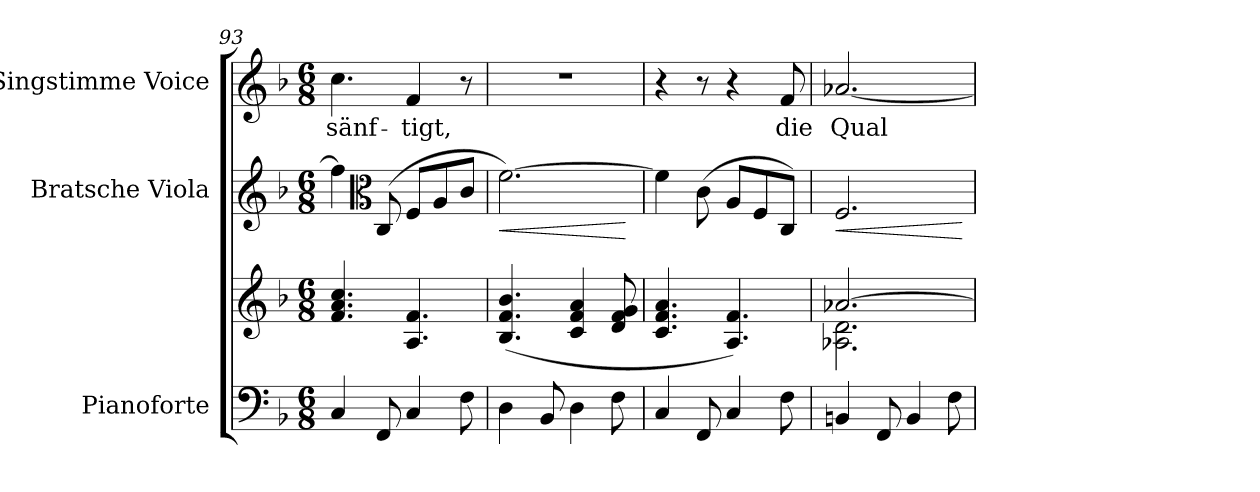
**kern	**kern	**kern	**dynam	**kern	**text
*part3	*part3	*part2	*part2	*part1	*part1
*staff4	*staff3	*staff2	*staff2	*staff1	*staff1
*I"Pianoforte	*	*I"Bratsche Viola	*	*I"Singstimme Voice	*
*I'Pno	*	*I'Vla	*	*	*
*clefF4	*clefG2	*clefG2	*	*clefG2	*
*k[b-]	*k[b-]	*k[b-]	*	*k[b-]	*
*M6/8	*M6/8	*M6/8	*	*M6/8	*
=93	=93	=93	=93	=93	=93
!	!	!	!	!	!LO:LY:b
4C/	4.f/ 4.a/ 4.cc/	4ff\]	.	4.cc\	-sänf-
*	*	*clefC3	*	*	*
8FF/	.	(>8C/	.	.	.
!	!	!	!	!	!LO:LY:b
4C/	4.A/ 4.f/	8F/L	.	4f/	-tigt,
.	.	8A/	.	.	.
8F\	.	8c/J	.	8r	.
!!LO:LB:g=z
=94	=94	=94	=94	=94	=94
!	!	!	!LO:HP:b	!	!
!	!	!	!LO:HP:n=1:b	!	!
4D\	(4.B-/ 4.f/ 4.b-/	[2.f\)	< >	2.r	.
8BB-/	.	.	.	.	.
4D\	4c/ 4f/ 4a/	.	.	.	.
8F\	8d/ 8f/ 8g/	.	.	.	.
.	.	.	[	.	.
=95	=95	=95	=95	=95	=95
4C/	4.c/ 4.f/ 4.a/	4f\]	.	4r	.
8FF/	.	(8c\	]	8r	.
4C/	4.A/ 4.f/)	8A/L	.	4r	.
.	.	8F/	.	.	.
!	!	!	!	!	!LO:LY:b
8F\	.	8C/J)	.	8f/	die
=96	=96	=96	=96	=96	=96
*	*^	*	*	*	*
!	!	!	!	!LO:HP:b	!	!LO:LY:b
4BBn/	[2.a-X/	2.A-X\ 2.d\	2.F/	<	[2.a-X/	Qual
8FF/	.	.	.	.	.	.
4BB/	.	.	.	.	.	.
8F\	.	.	.	.	.	.
*	*v	*v	*	*	*	*
.	.	.	[	.	.
=	=	=	=	=	=
*-	*-	*-	*-	*-	*-
